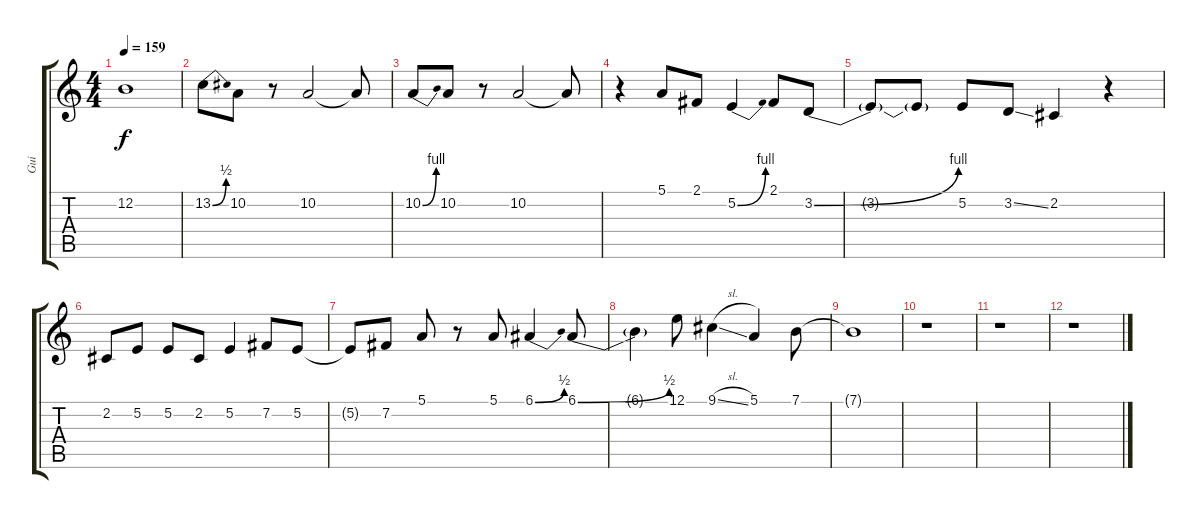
\track ("Gui" "Gui") {instrument altosax}
\staff {score tabs}
\tuning (E4 B3 G3 D3 A2 E2) {hide}
\ts (4 4)
\tempo 159
\clef g2
\ks c
12.2.1{dy f} |
13.2{be (bend 0 0 60 2)}.8{volume 11} 10.2.8 r.8 10.2.2 10.2{t}.8 |
10.2{be (bend 0 0 60 4)}.8 10.2.8 r.8 10.2.2 10.2{t}.8 |
r.4 5.1.8 2.1.8 5.2{be (bend 0 0 60 4)}.4 2.1.8 3.2{be (bend 0 0 60 4)}.8 |
3.2{t}.8 3.2{t}.8 5.2.8 3.2{ss}.8 2.2.4 r.4 |
2.2.8 5.2.8 5.2.8 2.2.8 5.2.4 7.2.8 5.2.8 |
5.2{t}.8 7.2.8 5.1.8 r.8 5.1.8 6.1{be (bend 0 0 60 2)}.4 6.1{be (bend 0 0 60 2)}.8 |
6.1{t}.4 12.1.8 9.1{sl}.4 5.1.4 7.1.8 |
7.1{t}.1 |
r.1 |
r.1 |
r.1
